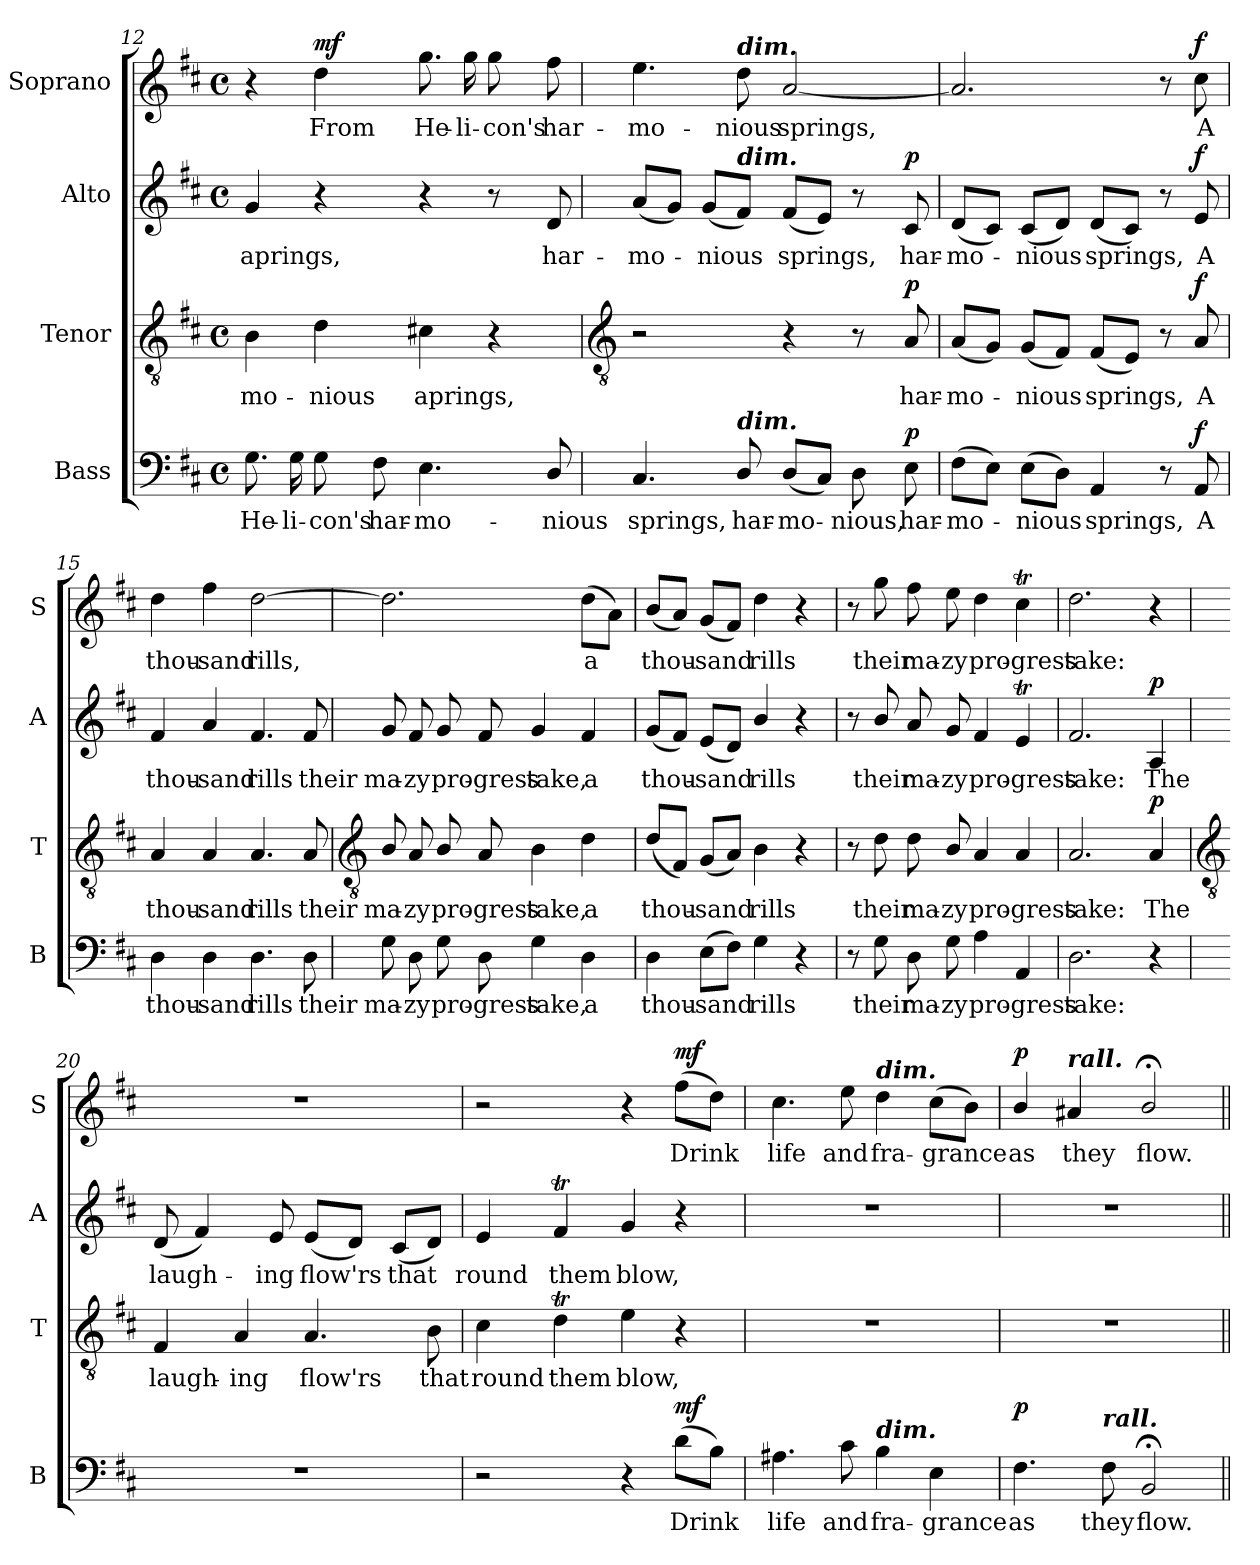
**kern	**text	**dynam	**kern	**text	**dynam	**kern	**text	**dynam	**kern	**text	**dynam
*part4	*part4	*part4	*part3	*part3	*part3	*part2	*part2	*part2	*part1	*part1	*part1
*staff4	*staff4	*staff4	*staff3	*staff3	*staff3	*staff2	*staff2	*staff2	*staff1	*staff1	*staff1
*I"Bass	*	*	*I"Tenor	*	*	*I"Alto	*	*	*I"Soprano	*	*
*I'B	*	*	*I'T	*	*	*I'A	*	*	*I'S	*	*
*clefF4	*	*	*clefGv2	*	*	*clefG2	*	*	*clefG2	*	*
*k[f#c#]	*	*	*k[f#c#]	*	*	*k[f#c#]	*	*	*k[f#c#]	*	*
*D:	*	*	*D:	*	*	*D:	*	*	*D:	*	*
*M4/4	*	*	*M4/4	*	*	*M4/4	*	*	*M4/4	*	*
*met(c)	*	*	*met(c)	*	*	*met(c)	*	*	*met(c)	*	*
=12	=12	=12	=12	=12	=12	=12	=12	=12	=12	=12	=12
!	!LO:LY:b	!	!	!LO:LY:b	!	!	!LO:LY:b	!	!	!	!
8.G	He-	.	4B	-mo-	.	4g	aprings,	.	4r	.	.
!	!LO:LY:b	!	!	!	!	!	!	!	!	!	!
16G	-li-	.	.	.	.	.	.	.	.	.	.
!	!LO:LY:b	!	!	!LO:LY:b	!	!	!	!	!	!LO:LY:b	!LO:DY:b
8G	-con's	.	4d	-nious	.	4r	.	.	4dd	From	mf
!	!LO:LY:b	!	!	!	!	!	!	!	!	!	!
8F#	har-	.	.	.	.	.	.	.	.	.	.
!	!LO:LY:b	!	!	!LO:LY:b	!	!	!	!	!	!LO:LY:b	!
4.E	-mo-	.	4c#X	aprings,	.	4r	.	.	8.gg	He-	.
!	!	!	!	!	!	!	!	!	!	!LO:LY:b	!
.	.	.	.	.	.	.	.	.	16gg	-li-	.
!	!	!	!	!	!	!	!	!	!	!LO:LY:b	!
.	.	.	4r	.	.	8r	.	.	8gg	-con's	.
!	!LO:LY:b	!	!	!	!	!	!LO:LY:b	!	!	!LO:LY:b	!
8D/	-nious	.	.	.	.	8d	har-	.	8ff#	har-	.
!!LO:LB:g=z
=13	=13	=13	=13	=13	=13	=13	=13	=13	=13	=13	=13
*	*	*	*clefGv2	*	*	*	*	*	*	*	*
!	!LO:LY:b	!	!	!	!	!	!LO:LY:b	!	!	!LO:LY:b	!
4.C#	springs,	.	2r	.	.	(<8aL	-mo-	.	4.ee	-mo-	.
.	.	.	.	.	.	8gJ)	.	.	.	.	.
!	!	!	!	!	!	!	!LO:LY:b	!	!	!	!
.	.	.	.	.	.	(<8gL	nious	.	.	.	.
!	!	!	!	!	!	!	!	!	!LO:TX:a:Bi:t=dim.	!	!
!	!	!	!	!	!	!LO:TX:a:Bi:t=dim.	!	!	!	!	!
!LO:TX:a:Bi:t=dim.	!	!	!	!	!	!	!	!	!	!	!
!	!LO:LY:b	!	!	!	!	!	!	!	!	!LO:LY:b	!
8D/	har-	.	.	.	.	8f#J)	.	.	8dd	-nious	.
!	!LO:LY:b	!	!	!	!	!	!LO:LY:b	!	!	!LO:LY:b	!
(<8DL	-mo-	.	4r	.	.	(<8f#L	springs,	.	[2a	springs,	.
8C#J)	.	.	.	.	.	8eJ)	.	.	.	.	.
!	!LO:LY:b	!	!	!	!	!	!	!	!	!	!
8D	-nious,	.	8r	.	.	8r	.	.	.	.	.
!	!LO:LY:b	!LO:DY:b	!	!LO:LY:b	!LO:DY:b	!	!LO:LY:b	!LO:DY:b	!	!	!
8E	har-	p	8A	har-	p	8c#	har-	p	.	.	.
=14	=14	=14	=14	=14	=14	=14	=14	=14	=14	=14	=14
!	!LO:LY:b	!	!	!LO:LY:b	!	!	!LO:LY:b	!	!	!	!
(>8F#L	-mo-	.	(<8AL	-mo-	.	(<8dL	-mo-	.	2.a]	.	.
8EJ)	.	.	8GJ)	.	.	8c#J)	.	.	.	.	.
!	!LO:LY:b	!	!	!LO:LY:b	!	!	!LO:LY:b	!	!	!	!
(>8EL	-nious	.	(<8GL	nious	.	(<8c#L	nious	.	.	.	.
8DJ)	.	.	8F#J)	.	.	8dJ)	.	.	.	.	.
!	!LO:LY:b	!	!	!LO:LY:b	!	!	!LO:LY:b	!	!	!	!
4AA	springs,	.	(<8F#L	springs,	.	(<8dL	springs,	.	.	.	.
.	.	.	8EJ)	.	.	8c#J)	.	.	.	.	.
8r	.	.	8r	.	.	8r	.	.	8r	.	.
!	!LO:LY:b	!LO:DY:b	!	!LO:LY:b	!LO:DY:b	!	!LO:LY:b	!LO:DY:b	!	!LO:LY:b	!LO:DY:b
8AA	A	f	8A	A	f	8e	A	f	8cc#	A	f
=15	=15	=15	=15	=15	=15	=15	=15	=15	=15	=15	=15
!	!LO:LY:b	!	!	!LO:LY:b	!	!	!LO:LY:b	!	!	!LO:LY:b	!
4D	thou-	.	4A	thou-	.	4f#	thou-	.	4dd	thou-	.
!	!LO:LY:b	!	!	!LO:LY:b	!	!	!LO:LY:b	!	!	!LO:LY:b	!
4D	-sand	.	4A	-sand	.	4a	-sand	.	4ff#	-sand	.
!	!LO:LY:b	!	!	!LO:LY:b	!	!	!LO:LY:b	!	!	!LO:LY:b	!
4.D	rills	.	4.A	rills	.	4.f#	rills	.	[2dd	rills,	.
!	!LO:LY:b	!	!	!LO:LY:b	!	!	!LO:LY:b	!	!	!	!
8D	their	.	8A	their	.	8f#	their	.	.	.	.
!!LO:LB:g=z
=16	=16	=16	=16	=16	=16	=16	=16	=16	=16	=16	=16
*	*	*	*clefGv2	*	*	*	*	*	*	*	*
!	!LO:LY:b	!	!	!LO:LY:b	!	!	!LO:LY:b	!	!	!	!
8G\	ma-	.	8B/	ma-	.	8g	ma-	.	2.dd]	.	.
!	!LO:LY:b	!	!	!LO:LY:b	!	!	!LO:LY:b	!	!	!	!
8D	-zy	.	8A	-zy	.	8f#	-zy	.	.	.	.
!	!LO:LY:b	!	!	!LO:LY:b	!	!	!LO:LY:b	!	!	!	!
8G\	pro-	.	8B/	pro-	.	8g	pro-	.	.	.	.
!	!LO:LY:b	!	!	!LO:LY:b	!	!	!LO:LY:b	!	!	!	!
8D	-gress	.	8A	-gress	.	8f#	-gress	.	.	.	.
!	!LO:LY:b	!	!	!LO:LY:b	!	!	!LO:LY:b	!	!	!	!
4G	take,	.	4B	take,	.	4g	take,	.	.	.	.
!	!LO:LY:b	!	!	!LO:LY:b	!	!	!LO:LY:b	!	!	!LO:LY:b	!
4D	a	.	4d	a	.	4f#	a	.	(>8ddL	a	.
.	.	.	.	.	.	.	.	.	8aJ)	.	.
=17	=17	=17	=17	=17	=17	=17	=17	=17	=17	=17	=17
!	!LO:LY:b	!	!	!LO:LY:b	!	!	!LO:LY:b	!	!	!LO:LY:b	!
4D	thou-	.	(8dL	thou-	.	(<8gL	thou-	.	(<8bL	thou-	.
.	.	.	8F#J)	.	.	8f#J)	.	.	8aJ)	.	.
!	!LO:LY:b	!	!	!LO:LY:b	!	!	!LO:LY:b	!	!	!LO:LY:b	!
(>8EL	-sand	.	(<8GL	sand	.	(<8eL	sand	.	(<8gL	sand	.
8F#J)	.	.	8AJ)	.	.	8dJ)	.	.	8f#J)	.	.
!	!LO:LY:b	!	!	!LO:LY:b	!	!	!LO:LY:b	!	!	!LO:LY:b	!
4G	rills	.	4B	rills	.	4b/	rills	.	4dd	rills	.
4r	.	.	4r	.	.	4r	.	.	4r	.	.
=18	=18	=18	=18	=18	=18	=18	=18	=18	=18	=18	=18
8r	.	.	8r	.	.	8r	.	.	8r	.	.
!	!LO:LY:b	!	!	!LO:LY:b	!	!	!LO:LY:b	!	!	!LO:LY:b	!
8G	their	.	8d	their	.	8b/	their	.	8gg	their	.
!	!LO:LY:b	!	!	!LO:LY:b	!	!	!LO:LY:b	!	!	!LO:LY:b	!
8D	ma-	.	8d	ma-	.	8a	ma-	.	8ff#	ma-	.
!	!LO:LY:b	!	!	!LO:LY:b	!	!	!LO:LY:b	!	!	!LO:LY:b	!
8G\	-zy	.	8B/	-zy	.	8g	-zy	.	8ee	-zy	.
!	!LO:LY:b	!	!	!LO:LY:b	!	!	!LO:LY:b	!	!	!LO:LY:b	!
4A	pro-	.	4A	pro-	.	4f#	pro-	.	4dd	pro-	.
!	!LO:LY:b	!	!	!LO:LY:b	!	!	!LO:LY:b	!	!	!LO:LY:b	!
4AA	-gress	.	4A	-gress	.	4eT	-gress	.	4cc#t	-gress	.
=19	=19	=19	=19	=19	=19	=19	=19	=19	=19	=19	=19
!	!LO:LY:b	!	!	!LO:LY:b	!	!	!LO:LY:b	!	!	!LO:LY:b	!
2.D	take:	.	2.A	take:	.	2.f#	take:	.	2.dd	take:	.
!	!	!	!	!LO:LY:b	!LO:DY:b	!	!LO:LY:b	!LO:DY:b	!	!	!
4r	.	.	4A	The	p	4A	The	p	4r	.	.
!!LO:LB:g=z
=20	=20	=20	=20	=20	=20	=20	=20	=20	=20	=20	=20
*	*	*	*clefGv2	*	*	*	*	*	*	*	*
!	!	!	!	!LO:LY:b	!	!	!LO:LY:b	!	!	!	!
1r	.	.	4F#	laugh-	.	(<8d	laugh-	.	1r	.	.
.	.	.	.	.	.	4f#)	.	.	.	.	.
!	!	!	!	!LO:LY:b	!	!	!	!	!	!	!
.	.	.	4A	-ing	.	.	.	.	.	.	.
!	!	!	!	!	!	!	!LO:LY:b	!	!	!	!
.	.	.	.	.	.	8e	ing	.	.	.	.
!	!	!	!	!LO:LY:b	!	!	!LO:LY:b	!	!	!	!
.	.	.	4.A	flow'rs	.	(<8eL	flow'rs	.	.	.	.
.	.	.	.	.	.	8dJ)	.	.	.	.	.
!	!	!	!	!	!	!	!LO:LY:b	!	!	!	!
.	.	.	.	.	.	(<8c#L	that	.	.	.	.
!	!	!	!	!LO:LY:b	!	!	!	!	!	!	!
.	.	.	8B	that	.	8dJ)	.	.	.	.	.
=21	=21	=21	=21	=21	=21	=21	=21	=21	=21	=21	=21
!	!	!	!	!LO:LY:b	!	!	!LO:LY:b	!	!	!	!
2r	.	.	4c#	round	.	4e	round	.	2r	.	.
!	!	!	!	!LO:LY:b	!	!	!LO:LY:b	!	!	!	!
.	.	.	4dT	them	.	4f#t	them	.	.	.	.
!	!	!	!	!LO:LY:b	!	!	!LO:LY:b	!	!	!	!
4r	.	.	4e	blow,	.	4g	blow,	.	4r	.	.
!	!LO:LY:b	!LO:DY:b	!	!	!	!	!	!	!	!LO:LY:b	!LO:DY:b
(>8dL	Drink	mf	4r	.	.	4r	.	.	(>8ff#L	Drink	mf
8BJ)	.	.	.	.	.	.	.	.	8ddJ)	.	.
=22	=22	=22	=22	=22	=22	=22	=22	=22	=22	=22	=22
!	!LO:LY:b	!	!	!	!	!	!	!	!	!LO:LY:b	!
4.A#X	life	.	1r	.	.	1r	.	.	4.cc#	life	.
!	!LO:LY:b	!	!	!	!	!	!	!	!	!LO:LY:b	!
8c#	and	.	.	.	.	.	.	.	8ee	and	.
!	!	!	!	!	!	!	!	!	!LO:TX:a:Bi:t=dim.	!	!
!LO:TX:a:Bi:t=dim.	!	!	!	!	!	!	!	!	!	!	!
!	!LO:LY:b	!	!	!	!	!	!	!	!	!LO:LY:b	!
4B	fra-	.	.	.	.	.	.	.	4dd	fra-	.
!	!LO:LY:b	!	!	!	!	!	!	!	!	!LO:LY:b	!
4E	-grance	.	.	.	.	.	.	.	(>8cc#L	-grance	.
.	.	.	.	.	.	.	.	.	8bJ)	.	.
=23	=23	=23	=23	=23	=23	=23	=23	=23	=23	=23	=23
!	!LO:LY:b	!LO:DY:b	!	!	!	!	!	!	!	!LO:LY:b	!LO:DY:b
4.F#\	as	p	1r	.	.	1r	.	.	4b/	as	p
!	!	!	!	!	!	!	!	!	!LO:TX:a:Bi:t=rall.	!	!
!	!	!	!	!	!	!	!	!	!	!LO:LY:b	!
.	.	.	.	.	.	.	.	.	4a#X	they	.
!LO:TX:a:Bi:t=rall.	!	!	!	!	!	!	!	!	!	!	!
!	!LO:LY:b	!	!	!	!	!	!	!	!	!	!
8F#	they	.	.	.	.	.	.	.	.	.	.
!	!LO:LY:b	!	!	!	!	!	!	!	!	!LO:LY:b	!
2BB;</	flow.	.	.	.	.	.	.	.	2b;</	flow.	.
=||	=||	=||	=||	=||	=||	=||	=||	=||	=||	=||	=||
*-	*-	*-	*-	*-	*-	*-	*-	*-	*-	*-	*-
